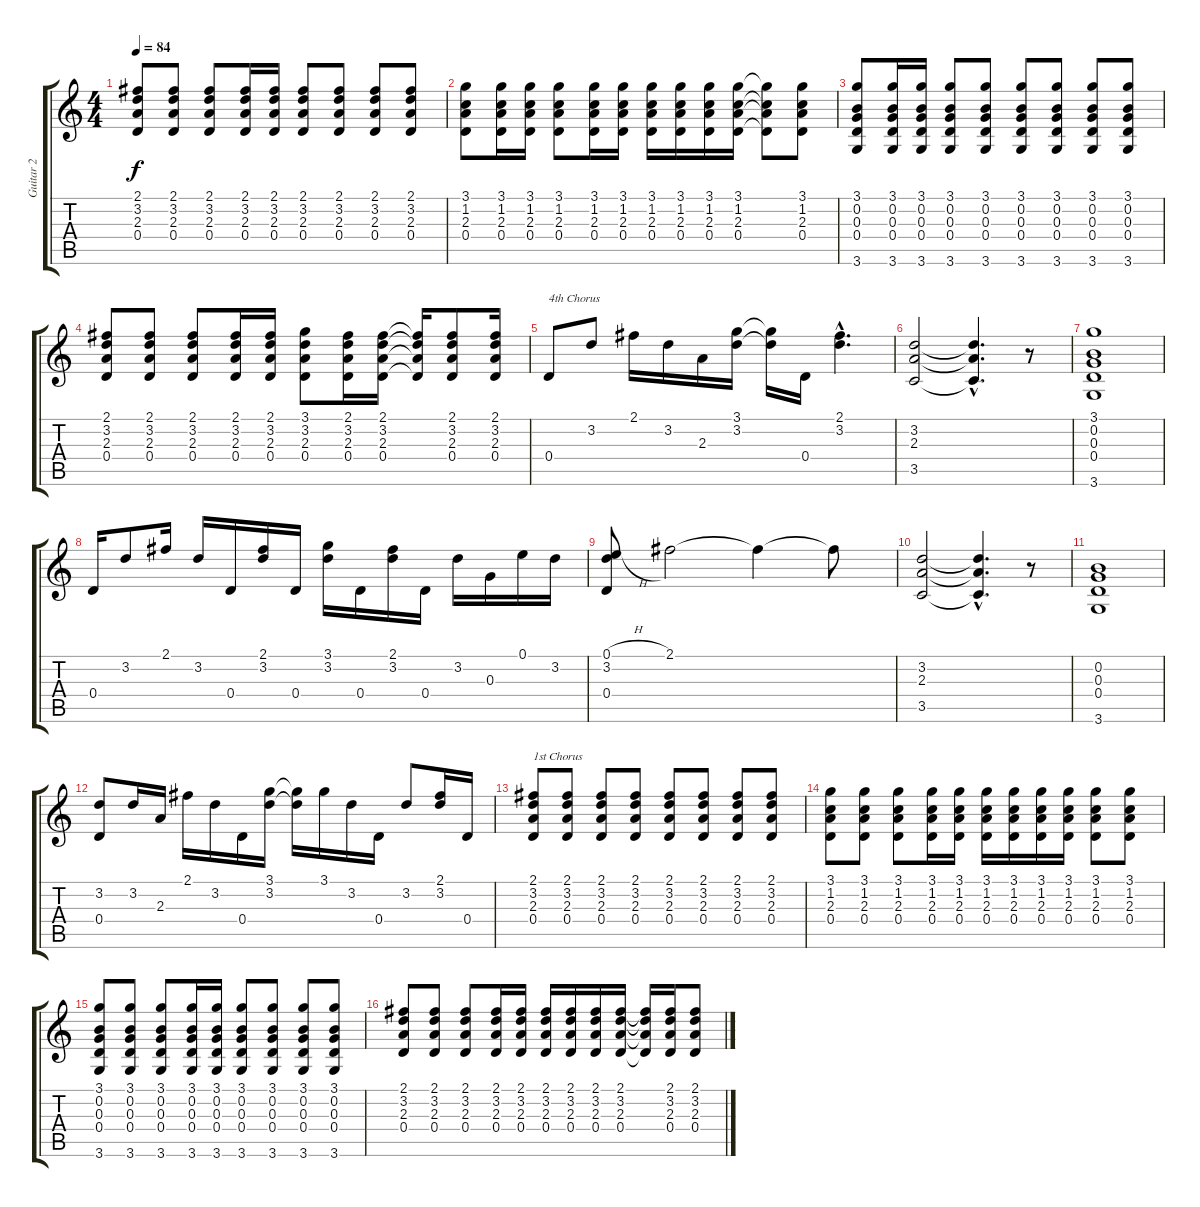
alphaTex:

\track ("Guitar 2" "Guitar 2") {instrument acousticguitarsteel}
\staff {score tabs}
\tuning (E4 B3 G3 D3 A2 E2) {hide}
\ts (4 4)
\tempo 84
\clef g2
\ks c
(2.1 3.2 2.3 0.4).8{dy f} (2.1 3.2 2.3 0.4).8 (2.1 3.2 2.3 0.4).8 (2.1 3.2 2.3 0.4).16 (2.1 3.2 2.3 0.4).16 (2.1 3.2 2.3 0.4).8 (2.1 3.2 2.3 0.4).8 (2.1 3.2 2.3 0.4).8 (2.1 3.2 2.3 0.4).8 |
(3.1 1.2 2.3 0.4).8 (3.1 1.2 2.3 0.4).16 (3.1 1.2 2.3 0.4).16 (3.1 1.2 2.3 0.4).8 (3.1 1.2 2.3 0.4).16 (3.1 1.2 2.3 0.4).16 (3.1 1.2 2.3 0.4).16 (3.1 1.2 2.3 0.4).16 (3.1 1.2 2.3 0.4).16 (3.1 1.2 2.3 0.4).16 (3.1{t} 1.2{t} 2.3{t} 0.4{t}).8 (3.1 1.2 2.3 0.4).8 |
(3.1 0.2 0.3 0.4 3.6).8 (3.1 0.2 0.3 0.4 3.6).16 (3.1 0.2 0.3 0.4 3.6).16 (3.1 0.2 0.3 0.4 3.6).8 (3.1 0.2 0.3 0.4 3.6).8 (3.1 0.2 0.3 0.4 3.6).8 (3.1 0.2 0.3 0.4 3.6).8 (3.1 0.2 0.3 0.4 3.6).8 (3.1 0.2 0.3 0.4 3.6).8 |
(2.1 3.2 2.3 0.4).8 (2.1 3.2 2.3 0.4).8 (2.1 3.2 2.3 0.4).8 (2.1 3.2 2.3 0.4).16 (2.1 3.2 2.3 0.4).16 (3.1 3.2 2.3 0.4).8 (2.1 3.2 2.3 0.4).16 (2.1 3.2 2.3 0.4).16 (2.1{t} 3.2{t} 2.3{t} 0.4{t}).16 (2.1 3.2 2.3 0.4).8 (2.1 3.2 2.3 0.4).16 |
0.4.8{txt "4th Chorus"} 3.2.8 2.1.16 3.2.16 2.3.16 (3.1 3.2).16 (3.1{t} 3.2{t}).16 0.4.16 (2.1{hac} 3.2{hac}).4{d} |
(3.2 2.3 3.5).2 (3.2{hac t} 2.3{hac t} 3.5{hac t}).4{d} r.8 |
(3.1 0.2 0.3 0.4 3.6).1 |
0.4.16 3.2.8 2.1.16 3.2.16 0.4.16 (2.1 3.2).16 0.4.16 (3.1 3.2).16 0.4.16 (2.1 3.2).16 0.4.16 3.2.16 0.3.16 0.1.16 3.2.16 |
(0.1{h} 3.2 0.4).8 2.1.2 2.1{t}.4 2.1{t}.8 |
(3.2 2.3 3.5).2 (3.2{hac t} 2.3{hac t} 3.5{hac t}).4{d} r.8 |
(0.2 0.3 0.4 3.6).1 |
(3.2 0.4).8 3.2.16 2.3.16 2.1.16 3.2.16 0.4.16 (3.1 3.2).16 (3.1{t} 3.2{t}).16 3.1.16 3.2.16 0.4.16 3.2.8 (2.1 3.2).16 0.4.16 |
(2.1 3.2 2.3 0.4).8{txt "1st Chorus"} (2.1 3.2 2.3 0.4).8 (2.1 3.2 2.3 0.4).8 (2.1 3.2 2.3 0.4).8 (2.1 3.2 2.3 0.4).8 (2.1 3.2 2.3 0.4).8 (2.1 3.2 2.3 0.4).8 (2.1 3.2 2.3 0.4).8 |
(3.1 1.2 2.3 0.4).8 (3.1 1.2 2.3 0.4).8 (3.1 1.2 2.3 0.4).8 (3.1 1.2 2.3 0.4).16 (3.1 1.2 2.3 0.4).16 (3.1 1.2 2.3 0.4).16 (3.1 1.2 2.3 0.4).16 (3.1 1.2 2.3 0.4).16 (3.1 1.2 2.3 0.4).16 (3.1 1.2 2.3 0.4).8 (3.1 1.2 2.3 0.4).8 |
(3.1 0.2 0.3 0.4 3.6).8 (3.1 0.2 0.3 0.4 3.6).8 (3.1 0.2 0.3 0.4 3.6).8 (3.1 0.2 0.3 0.4 3.6).16 (3.1 0.2 0.3 0.4 3.6).16 (3.1 0.2 0.3 0.4 3.6).8 (3.1 0.2 0.3 0.4 3.6).8 (3.1 0.2 0.3 0.4 3.6).8 (3.1 0.2 0.3 0.4 3.6).8 |
(2.1 3.2 2.3 0.4).8 (2.1 3.2 2.3 0.4).8 (2.1 3.2 2.3 0.4).8 (2.1 3.2 2.3 0.4).16 (2.1 3.2 2.3 0.4).16 (2.1 3.2 2.3 0.4).16 (2.1 3.2 2.3 0.4).16 (2.1 3.2 2.3 0.4).16 (2.1 3.2 2.3 0.4).16 (2.1{t} 3.2{t} 2.3{t} 0.4{t}).16 (2.1 3.2 2.3 0.4).16 (2.1 3.2 2.3 0.4).8
